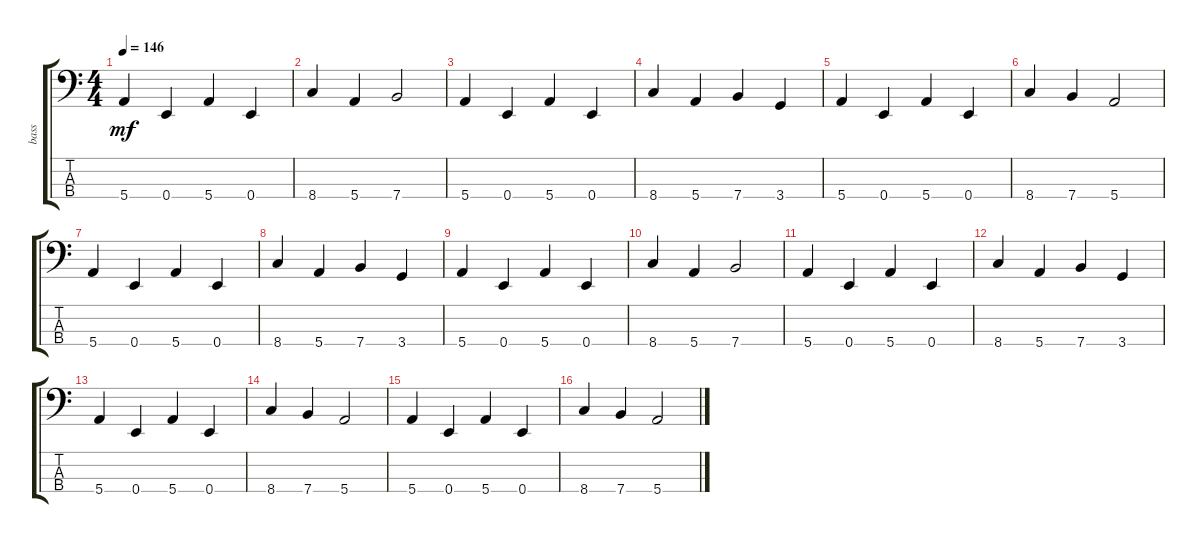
\track ("bass" "bass") {instrument electricbasspick}
\staff {score tabs}
\tuning (G2 D2 A1 E1) {hide}
\ts (4 4)
\tempo 146
\clef f4
\ks c
5.4.4{dy mf} 0.4.4 5.4.4 0.4.4 |
8.4.4 5.4.4 7.4.2 |
5.4.4 0.4.4 5.4.4 0.4.4 |
8.4.4 5.4.4 7.4.4 3.4.4 |
5.4.4 0.4.4 5.4.4 0.4.4 |
8.4.4 7.4.4 5.4.2 |
5.4.4 0.4.4 5.4.4 0.4.4 |
8.4.4 5.4.4 7.4.4 3.4.4 |
5.4.4 0.4.4 5.4.4 0.4.4 |
8.4.4 5.4.4 7.4.2 |
5.4.4 0.4.4 5.4.4 0.4.4 |
8.4.4 5.4.4 7.4.4 3.4.4 |
5.4.4 0.4.4 5.4.4 0.4.4 |
8.4.4 7.4.4 5.4.2 |
5.4.4 0.4.4 5.4.4 0.4.4 |
8.4.4 7.4.4 5.4.2
